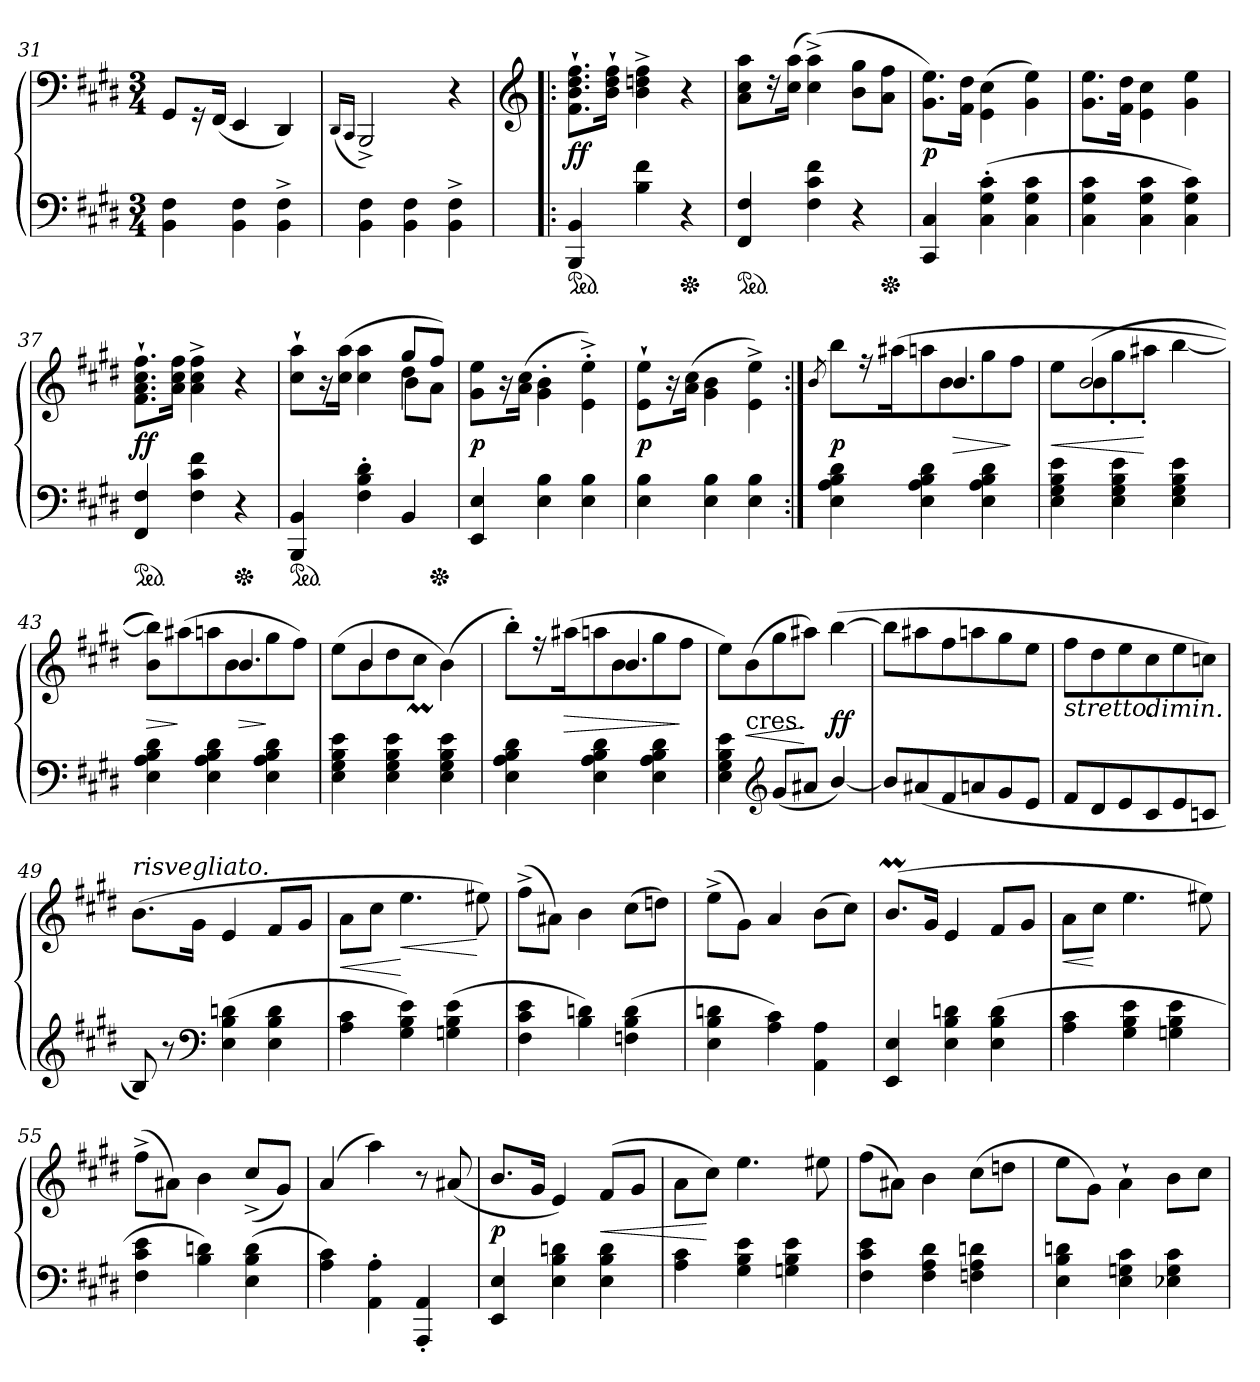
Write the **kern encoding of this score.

**kern	**kern	**dynam
*part1	*part1	*part1
*staff2	*staff1	*staff1/2
*clefF4	*clefF4	*
*k[f#c#g#d#]	*k[f#c#g#d#]	*
*E:	*E:	*
*M3/4	*M3/4	*
=31	=31	=31
4BB 4F#	8GG#L	.
.	16r	.
.	(<16FF#Jk	.
4BB 4F#	4EE	.
4BB^> 4F#^>	4DD#)	.
=32	=32	=32
.	(16qDD#/LL	.
.	16qCC#/JJ	.
4BB 4F#	2BBB^>)	.
4BB 4F#	.	.
4BB^> 4F#^>	4r	.
=33!|:	=33!|:	=33!|:
*	*clefG2	*
*ped	*	*
4BBB 4BB	8.f#`> 8.b`> 8.dd#`> 8.ff#`>L	ff
.	16b`> 16dd#`> 16ff#`>Jk	.
4B 4f#	4b^> 4ddn^> 4ff#^>	.
*Xped	*	*
4r	4r	.
=34	=34	=34
*ped	*	*
4FF# 4F#	8a 8cc# 8aaL	.
.	16r	.
.	(16cc# 16aaJk	.
4F# 4c# 4f#	(>4cc#^< 4aa^<)	.
4r	8b 8gg#L	.
*Xped	*	*
.	8a 8ff#J	.
=35	=35	=35
4CC# 4C#	8.g# 8.eeL)	p
.	16f# 16dd#Jk	.
(>4C#'> 4G#'> 4c#'>	(4e\ 4cc#\	.
4C# 4G# 4c#	4g# 4ee)	.
=36	=36	=36
4C# 4G# 4c#	8.g# 8.eeL	.
.	16f# 16dd#Jk	.
4C# 4G# 4c#	4e\ 4cc#\	.
4C# 4G# 4c#)	4g# 4ee	.
=37	=37	=37
*ped	*	*
4FF# 4F#	8.f#`> 8.a`> 8.cc#`> 8.ff#`>L	ff
.	16a 16cc# 16ff#Jk	.
4F# 4c# 4f#	4a^> 4cc#^> 4ff#^>	.
*Xped	*	*
4r	4r	.
=38	=38	=38
*	*^	*
*	*	*^	*
*ped	*	*	*	*
4BBB 4BB	2ryy	8cc#`> 8aa`>L	2ryy	.
.	.	16r	.	.
.	.	(>16cc# 16aaJk	.	.
4F#'> 4B'> 4d#'>	.	4cc# 4aa	.	.
4BB	4dd#\	8gg#/L	8b\L	.
*Xped	*	*	*	*
.	.	8ff#J)	8a\J	.
*	*v	*v	*v	*
=39	=39	=39
4EE 4E	8g#\ 8ee\L	p
.	16r	.
.	(16a 16cc#Jk	.
4E 4B	4g#'>\ 4b'>\	.
4E 4B	4e'>^<\ 4ee'>^<\)	.
=40	=40	=40
4E 4B	8e`>\ 8ee`>\L	p
.	16r	.
.	(>16a 16cc#Jk	.
4E 4B	4g#\ 4b\	.
4E 4B	4e^<\ 4ee^<\)	.
=41:|!	=41:|!	=41:|!
*	*^	*
.	.	8qb/	.
4E 4A 4B 4d#	4.ryy	8bbL	p
.	.	16r	.
.	.	(16aa#XK	.
4E 4A 4B 4d#	.	8aan	.
.	4.b	8b	>
4E 4A 4B 4d#	.	8gg#	.
.	.	8ff#J	]
=42	=42	=42	=42
4E 4G# 4B 4e	8ryy	8eeL	<
.	(<2b	8b	.
4E 4G# 4B 4e	.	8gg#'>	.
.	.	8aa#X'>J	[
4E 4G# 4B 4e	.	[4bb	.
.	8ryy	.	.
=43	=43	=43	=43
4E 4A 4B 4d#	4.ryy	8b 8bb]L))	>
.	.	(8aa#X	]
4E 4A 4B 4d#	.	8aan	.
.	4.b	8b	>
4E 4A 4B 4d#	.	8gg#	]
.	.	8ff#J)	.
=44	=44	=44	=44
4E 4G# 4B 4e	8ryy	(8eeL	.
.	4b	8b	.
4E 4G# 4B 4e	.	8dd#	.
.	4.ryy	8cc#MJ	.
4E 4G# 4B 4e	.	(>4b)	.
=45	=45	=45	=45
4E 4A 4B 4d#	4.ryy	8bb'>L)	.
.	.	16r	.
.	.	(16aa#XK	>
4E 4A 4B 4d#	.	8aan	.
.	4.b	8b	.
4E 4A 4B 4d#	.	8gg#	.
.	.	8ff#J	]
*	*v	*v	*
=46	=46	=46
4E 4G# 4B 4e	8eeL)	.
!	!LO:TX:c:t=cres.	!
.	(8b	<
*clefG2	*	*
(<8g#L	8gg#	.
8a#XJ	8aa#XJ)	[
[4b/)	([4bb	f f
=47	=47	=47
8bL]	8bbL]	.
(8a#X	8aa#X	.
8f#	8ff#	.
8an	8aan	.
8g#	8gg#	.
8eJ	8eeJ	.
=48	=48	=48
!	!LO:TX:b:i:t=stretto.	!
8f#L	8ff#L	.
8d#	8dd#	.
8e	8ee	.
!	!LO:TX:b:i:t=dimin.	!
8c#	8cc#	.
8e	8ee	.
8cnJ	8ccnJ)	.
=49	=49	=49
!	!LO:TX:a:i:t=risvegliato.	!
8B)	(>8.b\L	.
8r	.	.
.	16g#Jk	.
*clefF4	*	*
(4E 4B 4dn	4e	.
4E 4B 4d	8f#L	.
.	8g#J	.
=50	=50	=50
4A 4c#	8aL	<
.	8cc#J	.
!	!	!LO:HP:n=1:b
4G# 4B 4e)	4.ee	[ <
(>4Gn 4B 4e	.	.
.	8ee#X)	[
=51	=51	=51
4F# 4c# 4e	(8ff#^>L	.
.	8a#XJ)	.
4B 4dn)	4b	.
(4Fn 4B 4d	(8cc#L	.
.	8ddnJ)	.
=52	=52	=52
4E 4B 4dn	(8ee^>L	.
.	8g#J)	.
4A 4c#)	4a	.
4AA 4A	(>8bL	.
.	8cc#J)	.
=53	=53	=53
4EE 4E	(8.bML	.
.	16g#Jk	.
4E 4B 4dn	4e	.
(4E 4B 4d	8f#L	.
.	8g#J	.
=54	=54	=54
!	!	!LO:HP:n=1:b
4A 4c#	8aL	< <
.	8cc#J	[
4G# 4B 4e	4.ee	.
4Gn 4B 4e	.	.
.	8ee#X)	[
=55	=55	=55
4F# 4c# 4e	(>8ff#^<L	.
.	8a#XJ)	.
4B 4dn)	4b	.
(>4E 4B 4d	(<8cc#^>L	.
.	8g#J)	.
=56	=56	=56
4A 4c#)	(4a	.
4AA'> 4A'>	4aa)	.
4AAA'< 4AA'<	8r	.
.	(8a#X	.
=57	=57	=57
4EE 4E	8.bL	p
.	16g#Jk	.
4E 4B 4dn	4e)	.
4E 4B 4d	(<8f#L	<
.	8g#J	.
=58	=58	=58
4A 4c#	8aL	.
.	8cc#J)	[
4G# 4B 4e	4.ee	.
4Gn 4B 4e	.	.
.	8ee#X	.
=59	=59	=59
4F# 4c# 4e	(>8ff#L	.
.	8a#XJ)	.
4F# 4A 4d#	4b	.
4Fn 4A 4dn	(>8cc#L	.
.	8ddnJ	.
=60	=60	=60
4E 4B 4dn	8eeL	.
.	8g#J)	.
4E 4Gn 4c#	4a`>\	.
4E-X 4G 4c#	8b\L	.
.	8cc#J	.
=	=	=
*-	*-	*-
